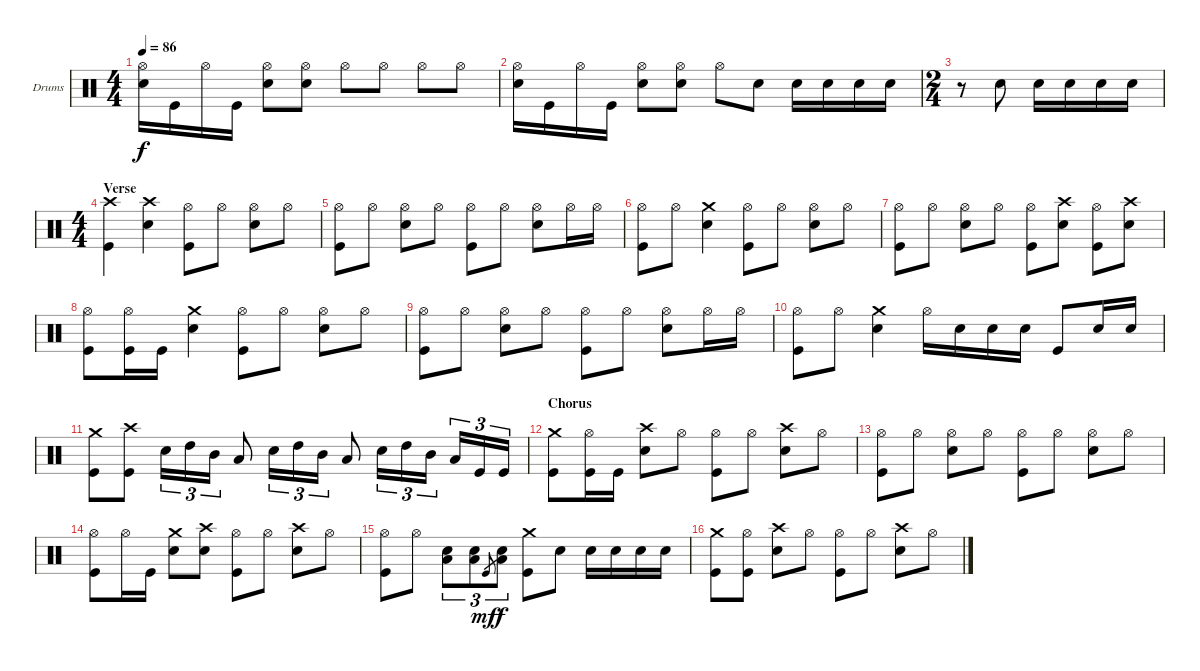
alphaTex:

\bracketExtendMode groupsimilarinstruments
\firstSystemTrackNameOrientation horizontal
\otherSystemsTrackNameOrientation horizontal
\track ("Drumkit" "Drums") {instrument percussion}
\staff {score}
\articulation defaults
\ts (4 4)
\tempo 86
\clef neutral
\ks c
("Hi-Hat (open)" "Snare (hit) 2").16{dy f} "Kick (hit)".16 "Hi-Hat (open)".16 "Kick (hit)".16 ("Hi-Hat (open)" "Snare (hit) 2").8 ("Hi-Hat (open)" "Snare (hit) 2").8 "Hi-Hat (open)".8 "Hi-Hat (open)".8 "Hi-Hat (open)".8 "Hi-Hat (open)".8 |
("Hi-Hat (open)" "Snare (hit) 2").16 "Kick (hit)".16 "Hi-Hat (open)".16 "Kick (hit)".16 ("Hi-Hat (open)" "Snare (hit) 2").8 ("Hi-Hat (open)" "Snare (hit) 2").8 "Hi-Hat (open)".8 "Snare (hit) 2".8 "Snare (hit) 2".16 "Snare (hit) 2".16 "Snare (hit) 2".16 "Snare (hit) 2".16 |
\ts (2 4)
r.8 "Snare (hit) 2".8 "Snare (hit) 2".16 "Snare (hit) 2".16 "Snare (hit) 2".16 "Snare (hit) 2".16 |
\ts (4 4)
\section ("" "Verse")
("Crash high (hit)" "Kick (hit)").4 ("Crash high (hit)" "Snare (hit) 2").4 ("Hi-Hat (open)" "Kick (hit)").8 "Hi-Hat (open)".8 ("Hi-Hat (open)" "Snare (hit) 2").8 "Hi-Hat (open)".8 |
("Hi-Hat (open)" "Kick (hit)").8 "Hi-Hat (open)".8 ("Hi-Hat (open)" "Snare (hit) 2").8 "Hi-Hat (open)".8 ("Hi-Hat (open)" "Kick (hit)").8 "Hi-Hat (open)".8 ("Hi-Hat (open)" "Snare (hit) 2").8 "Hi-Hat (open)".16 "Hi-Hat (open)".16 |
("Hi-Hat (open)" "Kick (hit)").8 "Hi-Hat (open)".8 ("Crash medium (hit)" "Snare (hit) 2").4 ("Hi-Hat (open)" "Kick (hit)").8 "Hi-Hat (open)".8 ("Hi-Hat (open)" "Snare (hit) 2").8 "Hi-Hat (open)".8 |
("Hi-Hat (open)" "Kick (hit)").8 "Hi-Hat (open)".8 ("Hi-Hat (open)" "Snare (hit) 2").8 "Hi-Hat (open)".8 ("Hi-Hat (open)" "Kick (hit)").8 ("Crash high (hit)" "Snare (hit) 2").8 ("Hi-Hat (open)" "Kick (hit)").8 ("Crash high (hit)" "Snare (hit) 2").8 |
("Hi-Hat (open)" "Kick (hit)").8 ("Hi-Hat (open)" "Kick (hit)").16 "Kick (hit)".16 ("Crash medium (hit)" "Snare (hit) 2").4 ("Hi-Hat (open)" "Kick (hit)").8 "Hi-Hat (open)".8 ("Hi-Hat (open)" "Snare (hit) 2").8 "Hi-Hat (open)".8 |
("Hi-Hat (open)" "Kick (hit)").8 "Hi-Hat (open)".8 ("Hi-Hat (open)" "Snare (hit) 2").8 "Hi-Hat (open)".8 ("Hi-Hat (open)" "Kick (hit)").8 "Hi-Hat (open)".8 ("Hi-Hat (open)" "Snare (hit) 2").8 "Hi-Hat (open)".16 "Hi-Hat (open)".16 |
("Hi-Hat (open)" "Kick (hit)").8 "Hi-Hat (open)".8 ("Crash medium (hit)" "Snare (hit) 2").4 "Hi-Hat (open)".16 "Snare (hit) 2".16 "Snare (hit) 2".16 "Snare (hit) 2".16 "Kick (hit)".8 "Snare (hit) 2".16 "Snare (hit) 2".16 |
("Crash medium (hit)" "Kick (hit)").8 ("Crash high (hit)" "Kick (hit)").8 "Snare (hit) 2".16{tu (3 2)} "High Tom (hit)".16{tu (3 2)} "Mid Tom (hit)".16{tu (3 2)} "Low Tom (hit)".8 "Snare (hit) 2".16{tu (3 2)} "High Tom (hit)".16{tu (3 2)} "Mid Tom (hit)".16{tu (3 2)} "Low Tom (hit)".8 "Snare (hit) 2".16{tu (3 2)} "High Tom (hit)".16{tu (3 2)} "Mid Tom (hit)".16{tu (3 2)} "Low Tom (hit)".16{tu (3 2)} "Kick (hit)".16{tu (3 2)} "Kick (hit)".16{tu (3 2)} |
\section ("" "Chorus")
("Crash medium (hit)" "Kick (hit)").8 ("Hi-Hat (open)" "Kick (hit)").16 "Kick (hit)".16 ("Crash high (hit)" "Snare (hit) 2").8 "Hi-Hat (open)".8 ("Hi-Hat (open)" "Kick (hit)").8 "Hi-Hat (open)".8 ("Crash high (hit)" "Snare (hit) 2").8 "Hi-Hat (open)".8 |
("Hi-Hat (open)" "Kick (hit)").8 "Hi-Hat (open)".8 ("Hi-Hat (open)" "Snare (hit) 2").8 "Hi-Hat (open)".8 ("Hi-Hat (open)" "Kick (hit)").8 "Hi-Hat (open)".8 ("Hi-Hat (open)" "Snare (hit) 2").8 "Hi-Hat (open)".8 |
("Hi-Hat (open)" "Kick (hit)").8 "Hi-Hat (open)".16 "Kick (hit)".16 ("Crash medium (hit)" "Snare (hit) 2").8 ("Crash high (hit)" "Snare (hit) 2").8 ("Hi-Hat (open)" "Kick (hit)").8 "Hi-Hat (open)".8 ("Crash high (hit)" "Snare (hit) 2").8 "Hi-Hat (open)".8 |
("Hi-Hat (open)" "Kick (hit)").8 "Hi-Hat (open)".8 ("Low Tom (hit)" "Snare (hit) 2").8{tu (3 2)} ("Low Tom (hit)" "Snare (hit) 2").8{tu (3 2)} "Kick (hit)".8{gr dy mf} ("Low Tom (hit)" "Snare (hit) 2").8{tu (3 2) dy f} ("Crash medium (hit)" "Kick (hit)").8 "Snare (hit) 2".8 "Snare (hit) 2".16 "Snare (hit) 2".16 "Snare (hit) 2".16 "Snare (hit) 2".16 |
("Crash medium (hit)" "Kick (hit)").8 ("Hi-Hat (open)" "Kick (hit)").8 ("Crash high (hit)" "Snare (hit) 2").8 "Hi-Hat (open)".8 ("Hi-Hat (open)" "Kick (hit)").8 "Hi-Hat (open)".8 ("Crash high (hit)" "Snare (hit) 2").8 "Hi-Hat (open)".8
